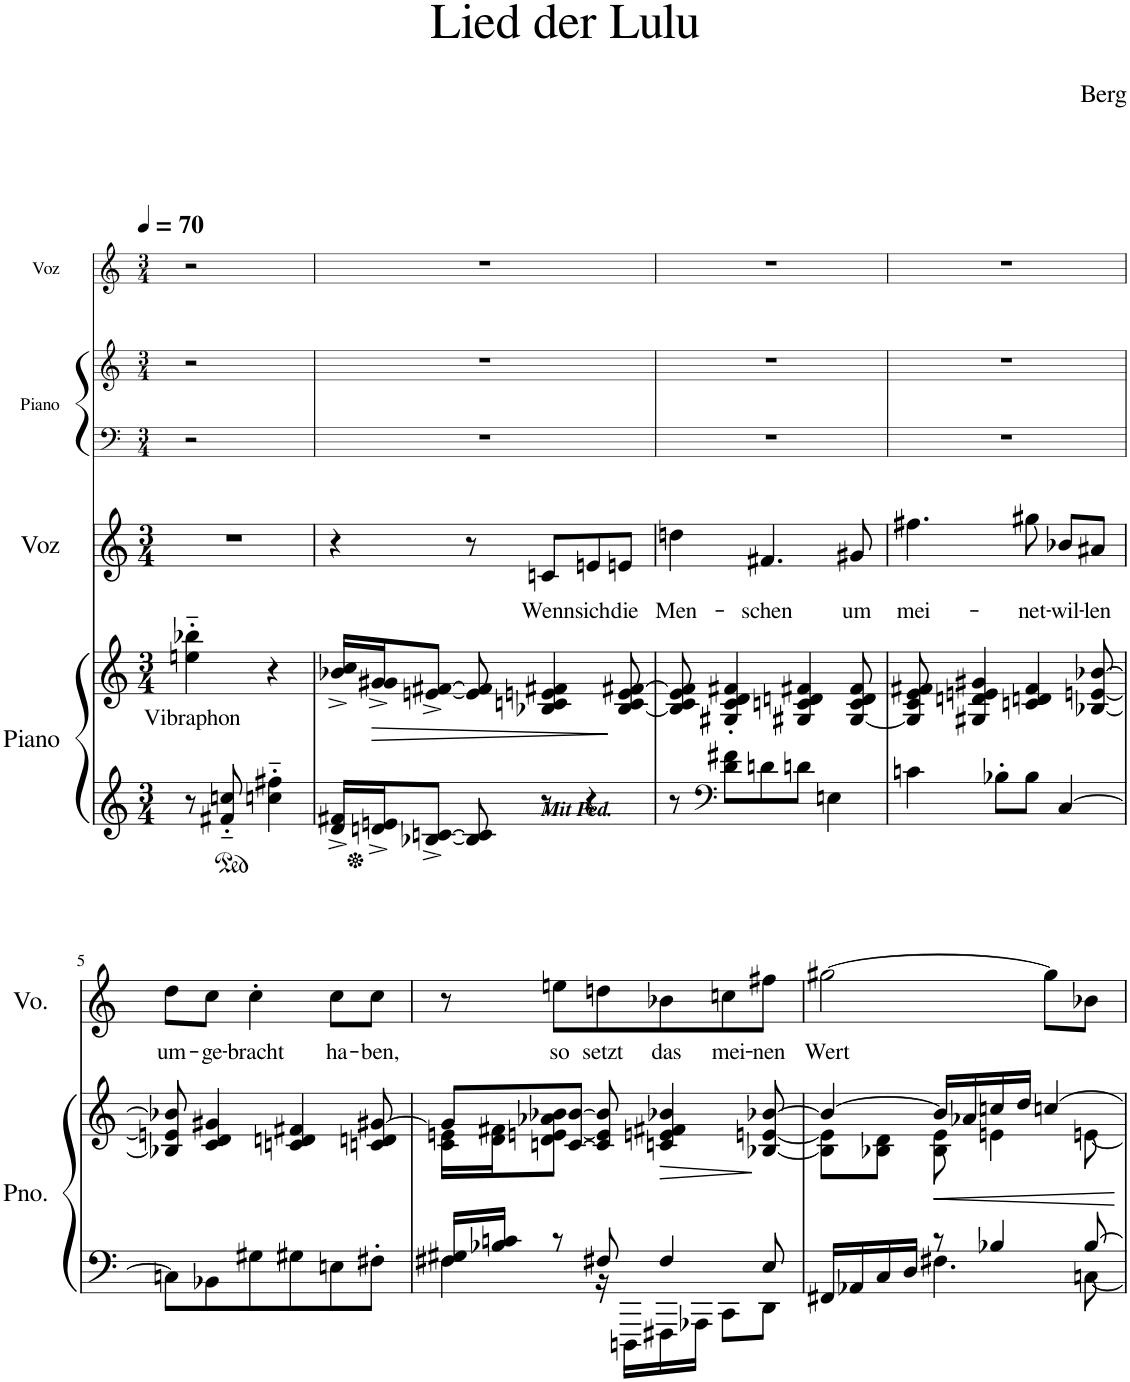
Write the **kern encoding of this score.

**kern	**kern	**text	**dynam	**kern	**text	**kern	**kern	**kern
*part4	*part4	*part4	*part4	*part3	*part3	*part2	*part2	*part1
*staff6	*staff5	*staff5	*staff5/6	*staff4	*staff4	*staff3	*staff2	*staff1
*I"Piano	*	*	*	*I"Voz	*	*I"Piano	*	*I"Voz
*I'Pno.	*	*	*	*I'Vo.	*	*I'Pno.	*	*I'Vo.
*	*	*	*	*	*	*stria5	*stria5	*stria5
*clefG2	*clefG2	*	*	*clefG2	*	*clefF4	*clefG2	*clefG2
*k[]	*k[]	*	*	*k[]	*	*k[]	*k[]	*k[]
*M3/4	*M3/4	*	*	*M3/4	*	*M3/4	*M3/4	*M3/4
*MM70	*MM70	*	*	*MM70	*	*MM70	*MM70	*MM70
=1	=1	=1	=1	=1	=1	=1	=1	=1
!	!	!LO:LY:b	!	!	!	!	!	!
8r	4een\'~ 4bb-X\'~	Vibraphon	.	2.r	.	2r	2r	2r
8f#X/'~ 8ccn/'~	.	.	.	.	.	.	.	.
4ccn\'~ 4ff#X\'~	4r	.	.	.	.	.	.	.
4ryy	4ryy	.	.	.	.	4ryy	4ryy	4ryy
=2	=2	=2	=2	=2	=2	=2	=2	=2
16d/^ 16f#X/^LL	16b-X/^ 16cc/^LL	.	.	4r	.	2.r	2.r	2.r
!	!	!	!LO:HP:b	!	!	!	!	!
16dn/^ 16en/^J	16g#X/^ 16g#X/^J	.	>	.	.	.	.	.
[8B-X/^ [8cn/^J	[8en/^ [8f#X/^J	.	.	.	.	.	.	.
8B-/] 8c/]	8e/] 8f#/]	.	.	8r	.	.	.	.
!LO:TX:a:Bi:t=Mit Ped.	!	!	!	!	!	!	!	!
!	!	!	!	!	!LO:LY:b	!	!	!
8r	4B-X/ 4cn/ 4en/ 4f#X/	.	.	8cn/L	Wenn	.	.	.
!	!	!	!	!	!LO:LY:b	!	!	!
4r	.	.	.	8en/	sich	.	.	.
!	!	!	!	!	!LO:LY:b	!	!	!
.	[8B-/ 8c/ 8e/ [8f#X/	.	]	8en/J	die	.	.	.
=3	=3	=3	=3	=3	=3	=3	=3	=3
!	!	!	!	!	!LO:LY:b	!	!	!
8r	8B-/] 8c/ 8e/ 8f#/]	.	.	4ddn\	Men-	2.r	2.r	2.r
*clefF4	*	*	*	*	*	*	*	*
8d\ 8f#X\L	4G#X/' 4c/' 4d/' 4f#X/'	.	.	.	.	.	.	.
!	!	!	!	!	!LO:LY:b	!	!	!
8dn\	.	.	.	4.f#X/	-schen	.	.	.
8dn\J	4G#X/ 4cn/ 4dn/ 4f#X/	.	.	.	.	.	.	.
4En\	.	.	.	.	.	.	.	.
!	!	!	!	!	!LO:LY:b	!	!	!
.	[8G#/ 8c/ 8d/ 8f#/	.	.	8g#X/	um	.	.	.
=4	=4	=4	=4	=4	=4	=4	=4	=4
!	!	!	!	!	!LO:LY:b	!	!	!
4cn\	8G#/] 8c/ 8e/ 8f#X/	.	.	4.ff#X\	mei-	2.r	2.r	2.r
.	4G#X/ 4dn/ 4en/ 4g#X/	.	.	.	.	.	.	.
8B-X'\L	.	.	.	.	.	.	.	.
!	!	!	!	!	!LO:LY:b	!	!	!
8B-\J	4cn/ 4dn/ 4f#/	.	.	8gg#X\	-net-	.	.	.
!	!	!	!	!	!LO:LY:b	!	!	!
[4C/	.	.	.	8b-X/L	-wil-	.	.	.
!	!	!	!	!	!LO:LY:b	!	!	!
.	[8B-X/ [8en/ [8b-X/	.	.	8a#X/J	-len	.	.	.
!!LO:LB:g=z
=5	=5	=5	=5	=5	=5	=5	=5	=5
!	!	!	!	!	!LO:LY:b	!	!	!
8Cn\L]	8B-X/] 8en/] 8b-X/]	.	.	8dd\L	um-	2.r	2.r	2.r
!	!	!	!	!	!LO:LY:b	!	!	!
8BB-X\	4c/ 4d/ 4g#X/	.	.	8cc\J	-ge-	.	.	.
!	!	!	!	!	!LO:LY:b	!	!	!
8G#X\	.	.	.	4cc'\	-bracht	.	.	.
8G#X\	4cn/ 4dn/ 4f#X/	.	.	.	.	.	.	.
!	!	!	!	!	!LO:LY:b	!	!	!
8En\	.	.	.	8cc\L	ha-	.	.	.
!	!	!	!	!	!LO:LY:b	!	!	!
8F#X'\J	8cn/ 8dn/ [8g#X/	.	.	8cc\J	-ben,	.	.	.
=6	=6	=6	=6	=6	=6	=6	=6	=6
*^	*^	*	*	*	*	*	*	*
16F#X/ 16G#X/LL	4F#X\	8g#/L]	16c\ 16en\LL	.	.	8r	.	2.r	2.r	2.r
16B-X/ 16cn/JJ	.	.	16d\ 16f#X\J	.	.	.	.	.	.	.
!	!	!	!	!	!	!	!LO:LY:b	!	!	!
8r	.	[8cn/ [8b-X/J	8d\ [8en\ 8a-X\ 8b-\J	.	.	8een\L	so	.	.	.
!	!	!	!	!	!	!	!LO:LY:b	!	!	!
8F#X/	16r	8c/] 8e/] 8b-/]	2ryy	.	.	8ddn\	setzt	.	.	.
.	16DDDn\LL	.	.	.	.	.	.	.	.	.
!	!	!	!	!	!LO:HP:b	!	!LO:LY:b	!	!	!
4F#/	16FFF#X\	4cn/ 4en/ 4f#X/ 4b-X/	.	.	>	8b-X\	das	.	.	.
.	16AAA-X\JJ	.	.	.	.	.	.	.	.	.
!	!	!	!	!	!	!	!LO:LY:b	!	!	!
.	8CC\L	.	.	.	.	8ccn\	mei-	.	.	.
!	!	!	!	!	!	!	!LO:LY:b	!	!	!
8E/	8DD\J	[8B-X/ [8en/ [8b-X/	.	.	]	8ff#X\J	-nen	.	.	.
=7	=7	=7	=7	=7	=7	=7	=7	=7	=7	=7
*	*	*	*^	*	*	*	*	*	*	*
!	!	!	!	!	!	!	!	!LO:LY:b	!	!	!
16FF#X/LL	4ryy	4b-/_	8B-\] 8e\]L	8ryy	.	.	[2gg#X\	Wert	2.r	2.r	2.r
16AA-X/	.	.	.	.	.	.	.	.	.	.	.
*	*	*	*v	*v	*	*	*	*	*	*	*
16C/	.	.	8B-X\ 8d\J	.	.	.	.	.	.	.
16D/JJ	.	.	.	.	.	.	.	.	.	.
!	!	!	!	!	!LO:HP:b	!	!	!	!	!
8r	4.F#X\	16b-/LL]	8B-\ 8e\	.	<	.	.	.	.	.
.	.	16a-X/	.	.	.	.	.	.	.	.
4B-X/	.	16ccn/	4en\	.	.	.	.	.	.	.
.	.	16dd/JJ	.	.	.	.	.	.	.	.
.	.	[4ccn/	.	.	.	8gg#\L]	.	.	.	.
*	*	*	*^	*	*	*	*	*	*	*
[8B-/	[8Cn\	.	8ryy	[8en\	.	.	8b-X\J	.	.	.	.
*v	*v	*	*	*	*	*	*	*	*	*	*
*	*v	*v	*v	*	*	*	*	*	*	*
.	.	.	[	.	.	.	.	.
=	=	=	=	=	=	=	=	=
*-	*-	*-	*-	*-	*-	*-	*-	*-
